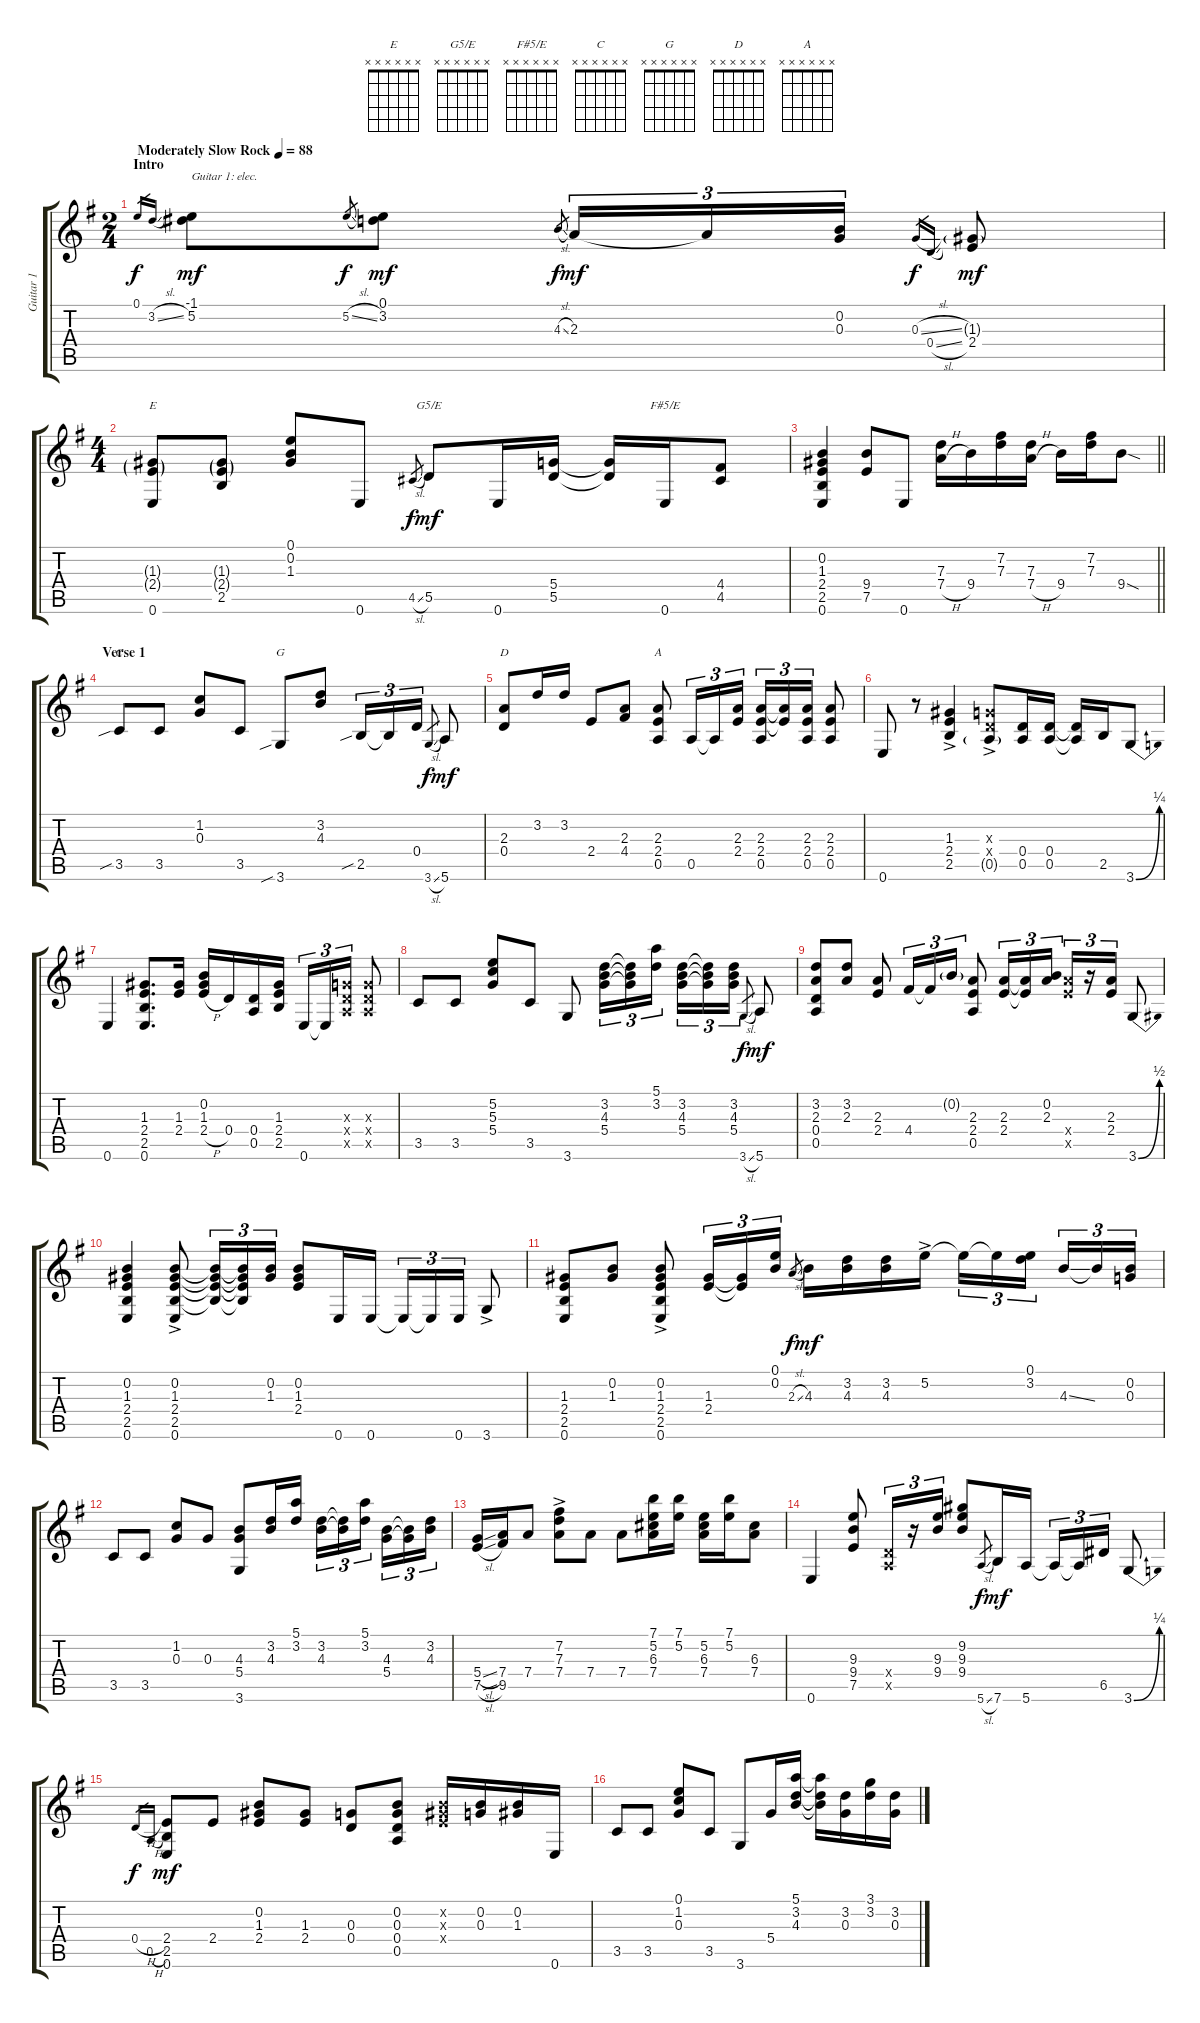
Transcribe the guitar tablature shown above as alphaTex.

\track ("Guitar 1" "Guitar 1") {instrument electricguitarjazz}
\staff {score tabs}
\tuning (E4 B3 G3 D3 A2 E2) {hide}
\chord ("E" x x x x x x)
\chord ("G5/E" x x x x x x)
\chord ("F#5/E" x x x x x x)
\chord ("C" x x x x x x)
\chord ("G" x x x x x x)
\chord ("D" x x x x x x)
\chord ("A" x x x x x x)
\ts (2 4)
\section ("" "Intro")
\tempo (88 "Moderately Slow Rock")
\clef g2
\ks g
0.1.16{gr dy f instrument electricguitarjazz} 3.2{sl}.16{gr} (-1.1 5.2).8{txt "Guitar 1: elec." dy mf} 5.2{sl}.8{gr dy f} (0.1 3.2).8{dy mf} 4.3{sl}.8{gr dy f} 2.3.16{tu (3 2) dy mf} 2.3{t}.16{tu (3 2)} (0.2 0.3).16{tu (3 2)} 0.3{sl}.16{gr dy f} 0.4{sl}.16{gr} (1.3{g} 2.4).8{dy mf} |
\ts (4 4)
(1.3{g} 2.4{g} 0.6).8{ch "E"} (1.3{g} 2.4{g} 2.5).8 (0.1 0.2 1.3).8 0.6.8 4.5{sl}.8{gr dy f} 5.5.8{ch "G5/E" dy mf} 0.6.16 (5.4 5.5).16 (5.4{t} 5.5{t}).16 0.6.16{ch "F#5/E"} (4.4 4.5).8 |
\barLineRight lightlight
(0.2 1.3 2.4 2.5 0.6).4 (9.4 7.5).8 0.6.8 (7.3 7.4{h}).16 9.4.16 (7.2 7.3).16 (7.3 7.4{h}).16 9.4.16 (7.2 7.3).16 9.4{sod}.8 |
\section ("" "Verse 1")
3.5{sib}.8{ch "C"} 3.5.8 (1.2 0.3).8 3.5.8 3.6{sib}.8{ch "G"} (3.2 4.3).8 2.5{sib}.16{tu (3 2)} 2.5{t}.16{tu (3 2)} 0.4.16{tu (3 2)} 3.6{sl}.8{gr dy f} 5.6.8{dy mf} |
(2.3 0.4).8{ch "D"} 3.2.16 3.2.16 2.4.8 (2.3 4.4).8 (2.3 2.4 0.5).8{ch "A"} 0.5.16{tu (3 2)} 0.5{t}.16{tu (3 2)} (2.3 2.4).16{tu (3 2)} (2.3 2.4 0.5).16{tu (3 2)} (2.3{t} 2.4{t}).16{tu (3 2)} (2.3 2.4 0.5).16{tu (3 2)} (2.3 2.4 0.5).8 |
0.6.8 r.8 (1.3{ac} 2.4{ac} 2.5{ac}).4 (0.3{ac x} 0.4{ac x} 0.5{g ac}).8 (0.4 0.5).16 (0.4 0.5).16 (0.4{t} 0.5{t}).16 2.5.16 3.6{be (bend 0 0 60 1)}.8 |
0.6.4 (1.3 2.4 2.5 0.6).8{d} (1.3 2.4).16 (0.2 1.3 2.4{h}).16 0.4.16 (0.4 0.5).16 (1.3 2.4 2.5).16 0.6.16{tu (3 2)} 0.6{t}.16{tu (3 2)} (0.3{x} 0.4{x} 0.5{x}).16{tu (3 2)} (0.3{x} 0.4{x} 0.5{x}).8 |
3.5.8 3.5.8 (5.2 5.3 5.4).8 3.5.8 3.6.8 (3.2 4.3 5.4).16{tu (3 2)} (3.2{t} 4.3{t} 5.4{t}).16{tu (3 2)} (5.1 3.2).16{tu (3 2)} (3.2 4.3 5.4).16{tu (3 2)} (3.2{t} 4.3{t} 5.4{t}).16{tu (3 2)} (3.2 4.3 5.4).16{tu (3 2)} 3.6{sl}.8{gr dy f} 5.6.8{dy mf} |
(3.2 2.3 0.4 0.5).8 (3.2 2.3).8 (2.3 2.4).8 4.4.16{tu (3 2)} 4.4{t}.16{tu (3 2)} 0.2{g}.16{tu (3 2)} (2.3 2.4 0.5).8 (2.3 2.4).16{tu (3 2)} (2.3{t} 2.4{t}).16{tu (3 2)} (0.2 2.3).16{tu (3 2)} (7.4{x} 7.5{x}).16{tu (3 2)} r.16{tu (3 2)} (2.3 2.4).16{tu (3 2)} 3.6{be (bend 0 0 60 2)}.8 |
(0.2 1.3 2.4 2.5 0.6).4 (0.2 1.3 2.4 2.5{ac} 0.6{ac}).8 (0.2{t} 1.3{t} 2.4{t} 2.5{t}).16{tu (3 2)} (0.2{t} 1.3{t} 2.4{t} 2.5{t}).16{tu (3 2)} (0.2 1.3).16{tu (3 2)} (0.2 1.3 2.4).8 0.6.16 0.6.16 0.6{t}.16{tu (3 2)} 0.6{t}.16{tu (3 2)} 0.6.16{tu (3 2)} 3.6{ac}.8 |
(1.3 2.4 2.5 0.6).8 (0.2 1.3).8 (0.2 1.3 2.4 2.5 0.6{ac}).8 (1.3 2.4).16{tu (3 2)} (1.3{t} 2.4{t}).16{tu (3 2)} (0.1 0.2).16{tu (3 2)} 2.3{sl}.8{gr dy f} 4.3.16{dy mf} (3.2 4.3).16 (3.2 4.3).16 5.2{ac}.16 5.2{t}.16{tu (3 2)} 5.2{t}.16{tu (3 2)} (0.1 3.2).16{tu (3 2) beam splitsecondary} 4.3{ss}.16{tu (3 2)} 4.3{t}.16{tu (3 2)} (0.2 0.3).16{tu (3 2)} |
3.5.8 3.5.8 (1.2 0.3).8 0.3.8 (4.3 5.4 3.6).8 (3.2 4.3).16 (5.1 3.2).16 (3.2 4.3).16{tu (3 2)} (3.2{t} 4.3{t}).16{tu (3 2)} (5.1 3.2).16{tu (3 2) beam splitsecondary} (4.3 5.4).16{tu (3 2)} (4.3{t} 5.4{t}).16{tu (3 2)} (3.2 4.3).16{tu (3 2)} |
(5.4{sl} 7.5{sl}).16 (7.4 9.5).16 7.4.8 (7.2{ac} 7.3 7.4).8 7.4.8 7.4.8 (7.1 5.2 6.3 7.4).16 (7.1 5.2).16 (5.2 6.3 7.4).16 (7.1 5.2).16 (6.3 7.4).8 |
0.6.4 (9.3 9.4 7.5).8 (0.4{x} 0.5{x}).16{tu (3 2)} r.16{tu (3 2)} (9.3 9.4).16{tu (3 2)} (9.2 9.3 9.4).8 5.6{sl}.8{gr dy f} 7.6.16{dy mf} 5.6.16 5.6{t}.16{tu (3 2)} 5.6{t}.16{tu (3 2)} 6.5.16{tu (3 2)} 3.6{be (bend 0 0 60 1)}.8 |
0.4{h}.16{gr dy f} 0.5{h}.16{gr} (2.4 2.5 0.6).8{dy mf} 2.4.8 (0.2 1.3 2.4).8 (1.3 2.4).8 (0.3 0.4).8 (0.2 0.3 0.4 0.5).8 (0.2{x} 1.3{x} 2.4{x}).16 (0.2 0.3).16 (0.2 1.3).16 0.6.16 |
3.5.8 3.5.8 (0.1 1.2 0.3).8 3.5.8 3.6.8 5.4.16 (5.1 3.2 4.3).16 (5.1{t} 3.2{t} 4.3{t}).16 (3.2 0.3).16 (3.1 3.2).16 (3.2 0.3).16
